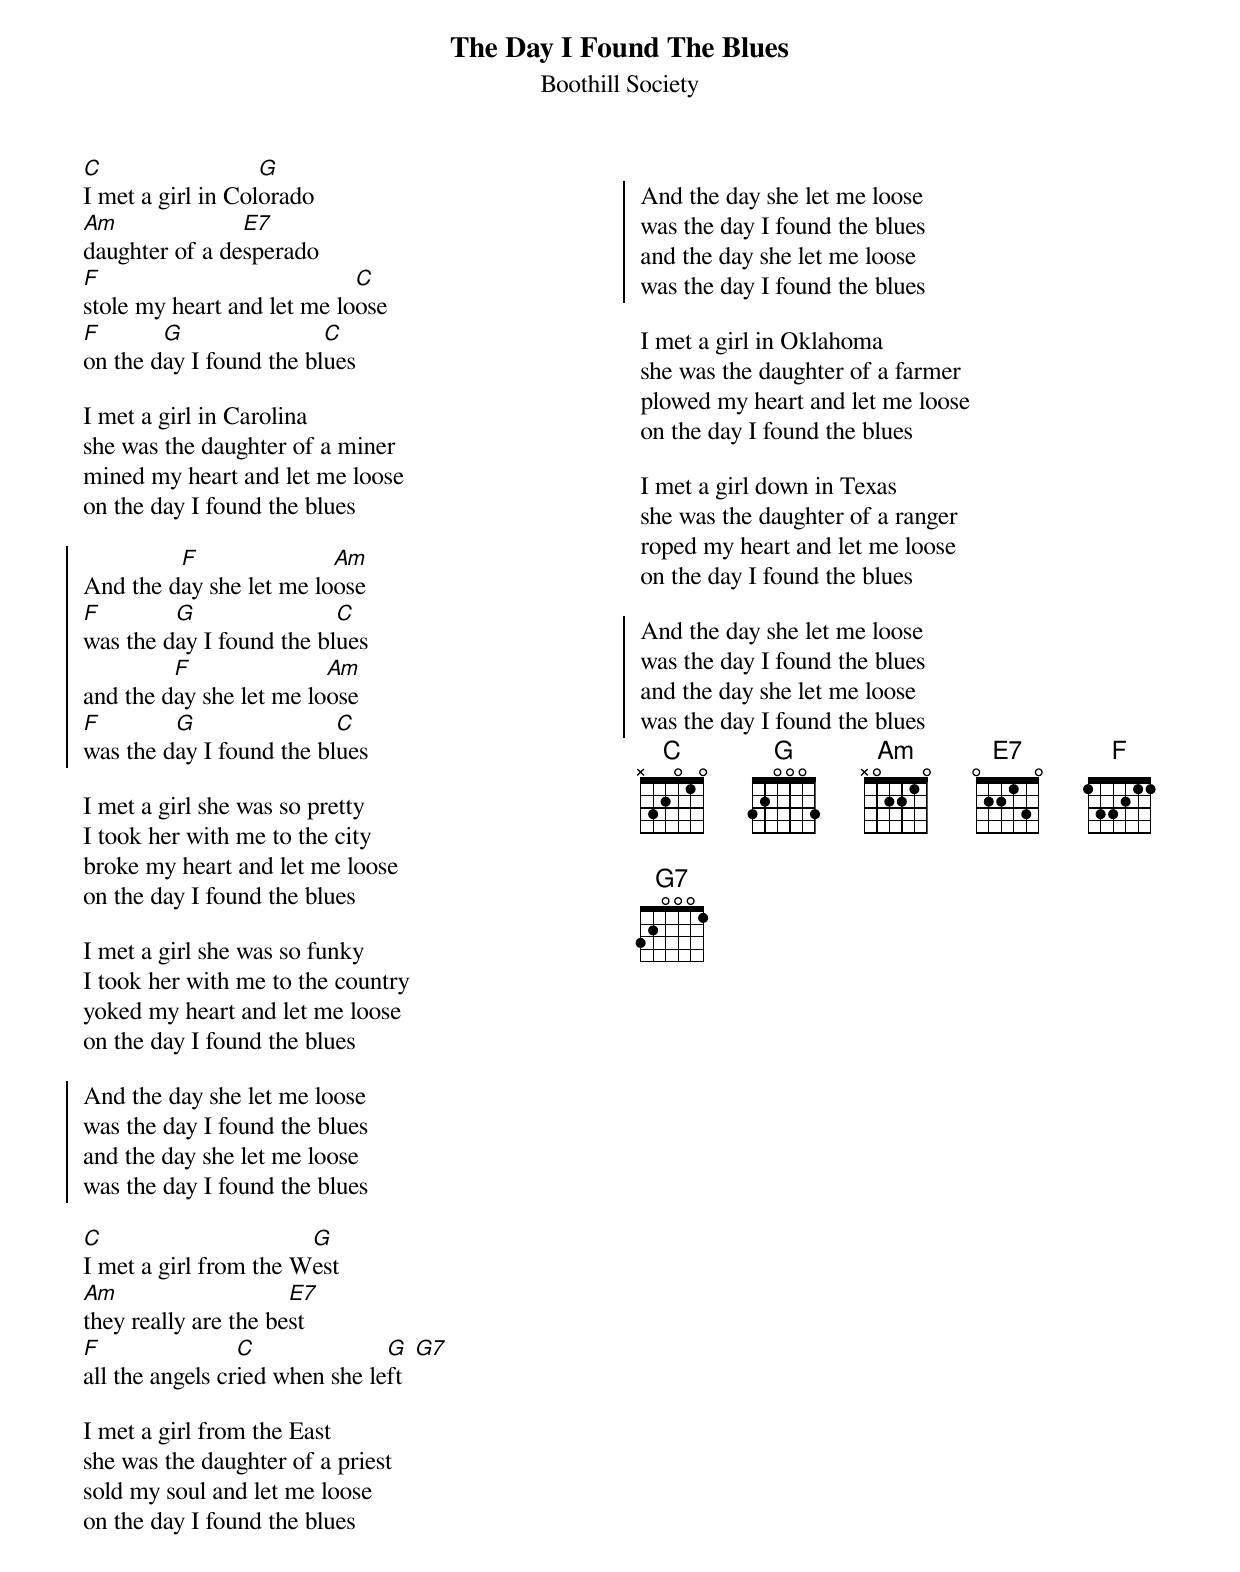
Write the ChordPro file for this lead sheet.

{t:The Day I Found The Blues}
{st:Boothill Society}
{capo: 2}
{columns: 2}

[C]I met a girl in Col[G]orado
[Am]daughter of a de[E7]sperado
[F]stole my heart and let me lo[C]ose
[F]on the d[G]ay I found the bl[C]ues

I met a girl in Carolina
she was the daughter of a miner
mined my heart and let me loose
on the day I found the blues

{soc}
And the d[F]ay she let me lo[Am]ose
[F]was the d[G]ay I found the bl[C]ues
and the d[F]ay she let me lo[Am]ose
[F]was the d[G]ay I found the bl[C]ues
{eoc}

I met a girl she was so pretty
I took her with me to the city
broke my heart and let me loose
on the day I found the blues

I met a girl she was so funky
I took her with me to the country
yoked my heart and let me loose
on the day I found the blues

{soc}
And the day she let me loose
was the day I found the blues
and the day she let me loose
was the day I found the blues
{eoc}

[C]I met a girl from the W[G]est
[Am]they really are the be[E7]st
[F]all the angels cr[C]ied when she le[G]ft  [G7]

I met a girl from the East
she was the daughter of a priest
sold my soul and let me loose
on the day I found the blues

{column_break}

{soc}
And the day she let me loose
was the day I found the blues
and the day she let me loose
was the day I found the blues
{eoc}

I met a girl in Oklahoma
she was the daughter of a farmer
plowed my heart and let me loose
on the day I found the blues

I met a girl down in Texas
she was the daughter of a ranger
roped my heart and let me loose
on the day I found the blues

{soc}
And the day she let me loose
was the day I found the blues
and the day she let me loose
was the day I found the blues
{eoc}
